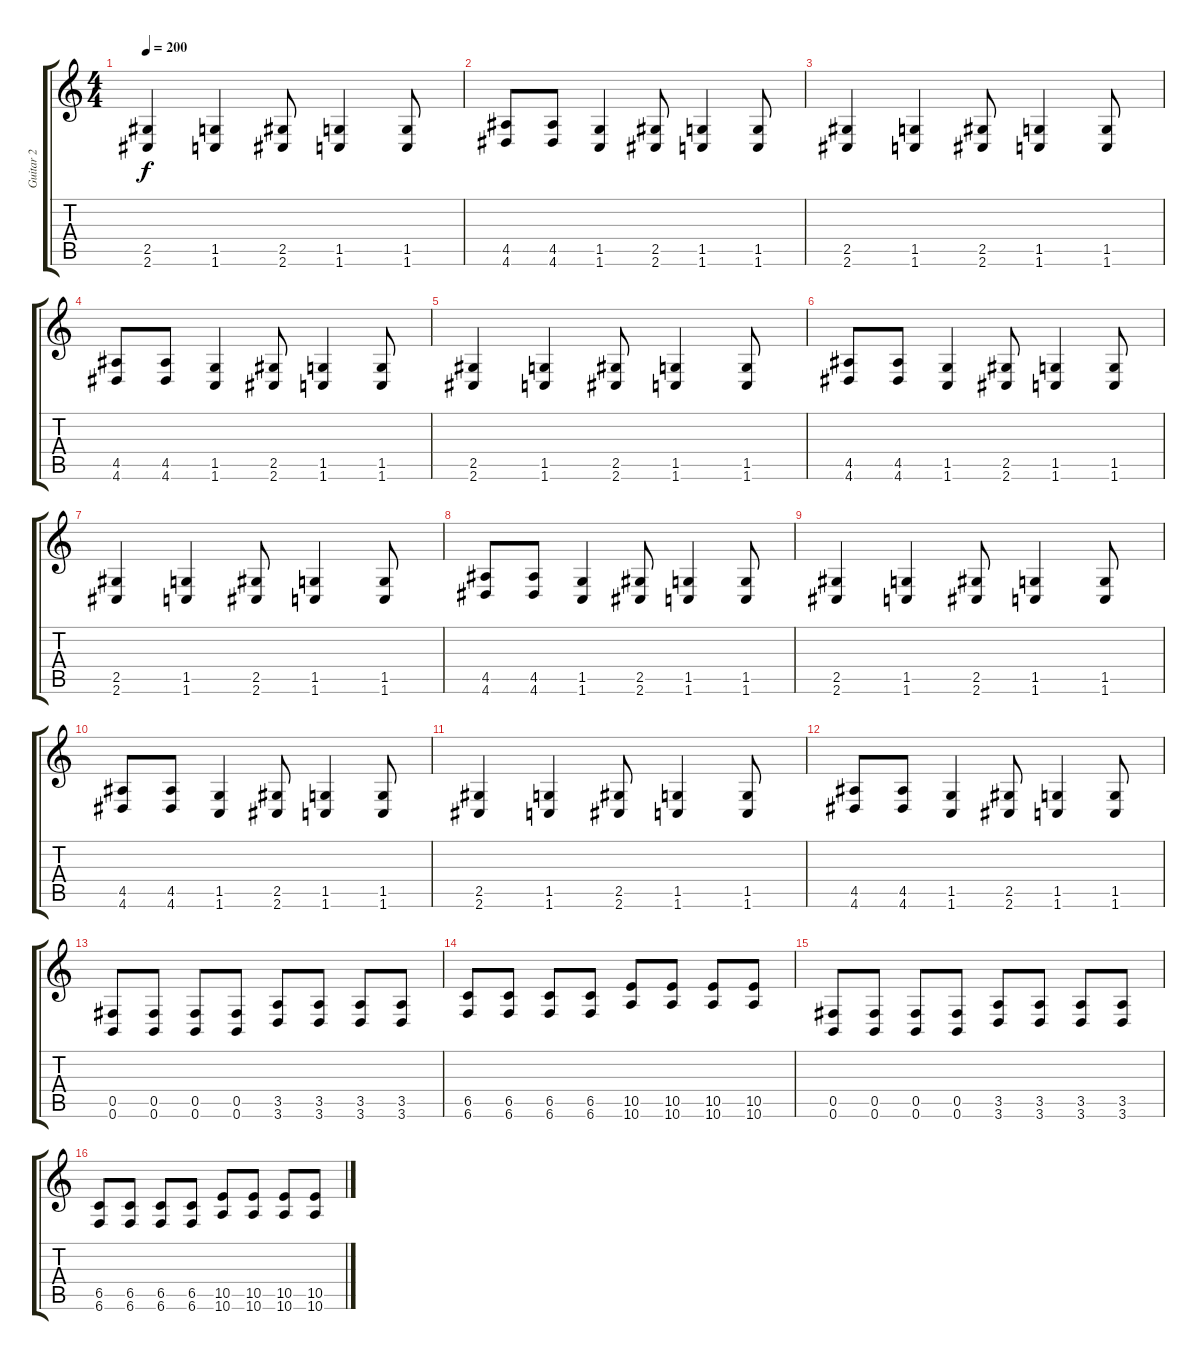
\track ("Guitar 2" "Guitar 2") {instrument distortionguitar}
\staff {score tabs}
\tuning (Db4 Ab3 E3 B2 Gb2 B1) {hide}
\ts (4 4)
\tempo 200
\clef g2
\ks c
(2.5 2.6).4{dy f} (1.5 1.6).4 (2.5 2.6).8 (1.5 1.6).4 (1.5 1.6).8 |
(4.5 4.6).8 (4.5 4.6).8 (1.5 1.6).4 (2.5 2.6).8 (1.5 1.6).4 (1.5 1.6).8 |
(2.5 2.6).4 (1.5 1.6).4 (2.5 2.6).8 (1.5 1.6).4 (1.5 1.6).8 |
(4.5 4.6).8 (4.5 4.6).8 (1.5 1.6).4 (2.5 2.6).8 (1.5 1.6).4 (1.5 1.6).8 |
(2.5 2.6).4 (1.5 1.6).4 (2.5 2.6).8 (1.5 1.6).4 (1.5 1.6).8 |
(4.5 4.6).8 (4.5 4.6).8 (1.5 1.6).4 (2.5 2.6).8 (1.5 1.6).4 (1.5 1.6).8 |
(2.5 2.6).4 (1.5 1.6).4 (2.5 2.6).8 (1.5 1.6).4 (1.5 1.6).8 |
(4.5 4.6).8 (4.5 4.6).8 (1.5 1.6).4 (2.5 2.6).8 (1.5 1.6).4 (1.5 1.6).8 |
(2.5 2.6).4 (1.5 1.6).4 (2.5 2.6).8 (1.5 1.6).4 (1.5 1.6).8 |
(4.5 4.6).8 (4.5 4.6).8 (1.5 1.6).4 (2.5 2.6).8 (1.5 1.6).4 (1.5 1.6).8 |
(2.5 2.6).4 (1.5 1.6).4 (2.5 2.6).8 (1.5 1.6).4 (1.5 1.6).8 |
(4.5 4.6).8 (4.5 4.6).8 (1.5 1.6).4 (2.5 2.6).8 (1.5 1.6).4 (1.5 1.6).8 |
(0.5 0.6).8 (0.5 0.6).8 (0.5 0.6).8 (0.5 0.6).8 (3.5 3.6).8 (3.5 3.6).8 (3.5 3.6).8 (3.5 3.6).8 |
(6.5 6.6).8 (6.5 6.6).8 (6.5 6.6).8 (6.5 6.6).8 (10.5 10.6).8 (10.5 10.6).8 (10.5 10.6).8 (10.5 10.6).8 |
(0.5 0.6).8 (0.5 0.6).8 (0.5 0.6).8 (0.5 0.6).8 (3.5 3.6).8 (3.5 3.6).8 (3.5 3.6).8 (3.5 3.6).8 |
(6.5 6.6).8 (6.5 6.6).8 (6.5 6.6).8 (6.5 6.6).8 (10.5 10.6).8 (10.5 10.6).8 (10.5 10.6).8 (10.5 10.6).8
